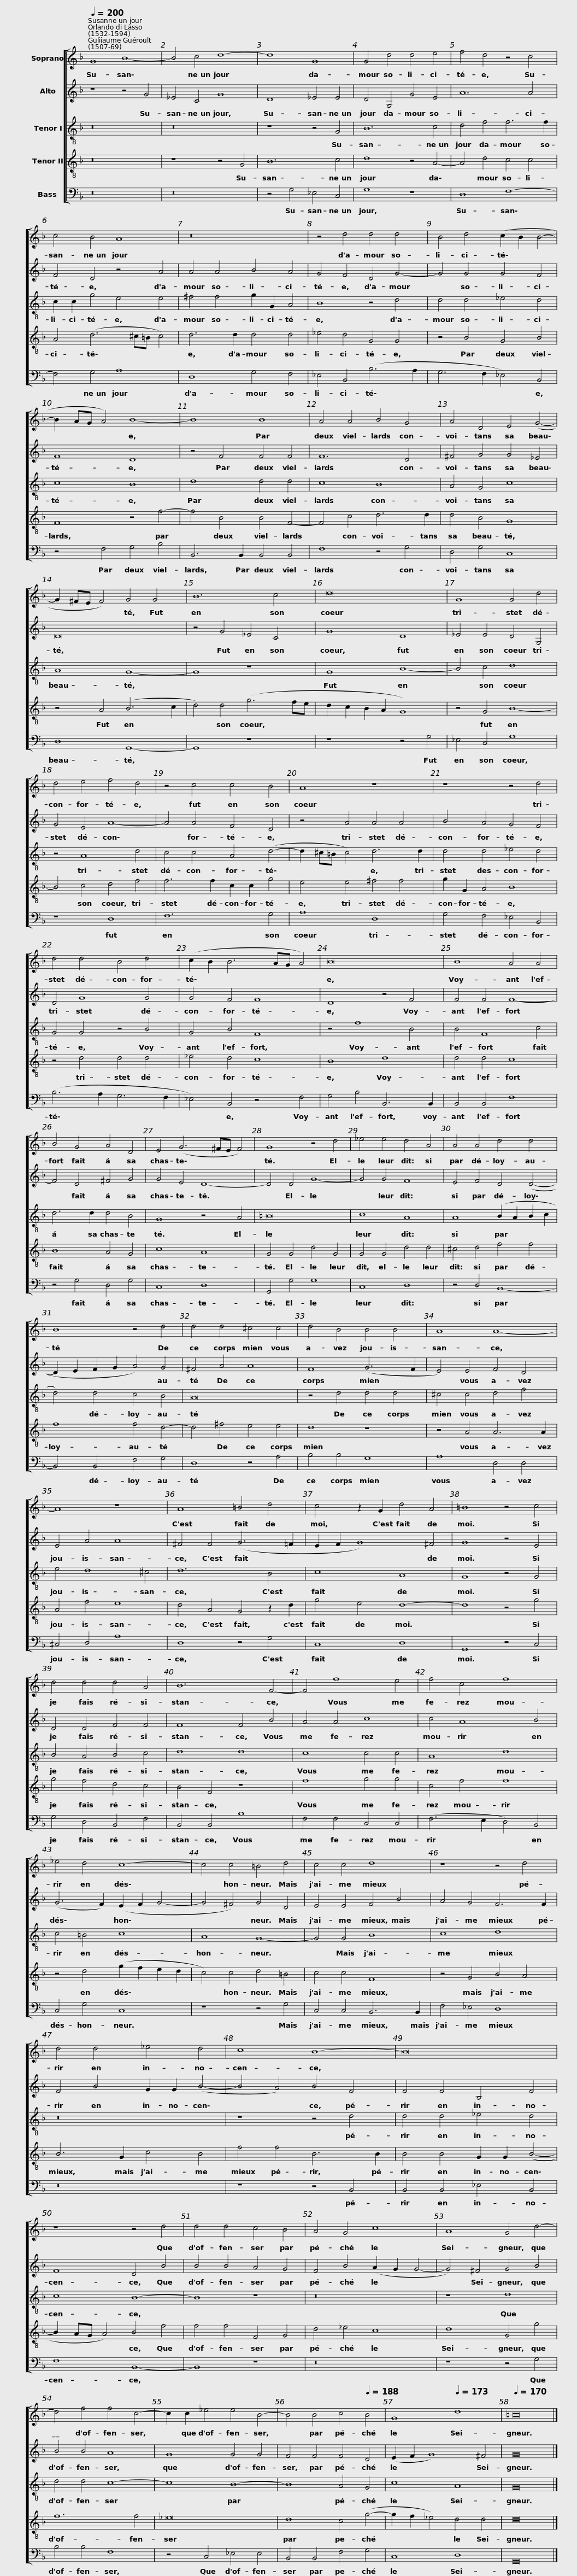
X:1
%%score [ 1 2 3 4 5 ]
L:1/8
Q:1/4=200
M:none
I:linebreak $
K:F
V:1 treble
V:2 treble
V:3 treble-8
V:4 treble-8
V:5 bass
V:1
 G8 B8- | B4 c4 d8- | d8 G8 | G4 d4 d4 e4 | f4 d4 z4 c4 |$ %5
 c4 B4 A8 | z16 | z4 d4 d4 d4 | B4 d4 (c2 B2 B4- |$ B2 AG A4) B8- |$ %10
 B8 B8 | A4 A4 B4 G4 | A4 D4 E4 (G4- | G2 ^FE F4) G4 G4 |$ B12 c4 |$ %15
 d16 | G8 G4 d4 | d4 e4 f4 d4 | z4 c4 c4 B4 |$ A8 z8 |$ %20
 z8 z4 d4 | d4 d4 B4 d4 | (c2 B2 B6 AG A4) | B16 | B8 A4 A4 |$ %25
 B4 G4 A4 D4 | E4 (G6 ^FE F4) | G8 z4 d4 | _e4 e4 d4 A4 |$ A4 A4 d4 d4 | %30
 B8 z4 d4 | d4 d4 ^c4 c4 | d4 B4 B4 B4 | A8 A8- |$ A8 z8 | %35
 A8 =B4 d4 | c4 z2 G2 d4 A4 | =B8 z4 c4 | d4 d4 d4 A4 |$ B12 F4- | %40
 F4 f8 e4 | f4 c4 f8 | _e4 d4 c8- | c4 c4 =B4 d4 |$ c4 c4 d8 | %45
 z8 z4 d4 | d4 d4 _e4 d4 | c8 B8- |$ B16 | z8 z4 d4 | %50
 d4 d4 c4 B4 | A4 G4 c8 | A8 G4 d4- |$ d4 f4 f4 c4- | c2 c2 _e4 e4 B4- | %55
 B4[Q:1/4=197] B4[Q:1/4=193] c4[Q:1/4=188] B4 |[Q:1/4=182] G8[Q:1/4=173] d8 |[Q:1/4=170] =B16 |] %58
V:2
 z8 z4 G4 | _E4 C4 G8 | D8 _E4 E4 | D4 G,4 G4 E4 | A12 A4 |$ %5
 F4 D4 z4 A4 | A4 A4 B4 A4 | G4 F4 D4 G4- | G4 G4 G4 F4 |$ F8 D8 |$ %10
 z4 F4 F4 F4 | F12 D4 | ^F4 G4 G4 _E4 | D16 |$ z4 G4 _E4 C4 |$ %15
 G8 D8 | _E4 E4 D4 G,4 | G4 E4 A8- | A4 A4 F4 D4 |$ z4 A4 A4 A4 |$ %20
 B4 A4 G4 F4 | D4 G8 G4 | G4 F4 F8 | D8 z4 F4 | F4 F4 F8- |$ %25
 F4 D4 ^F4 G4 | G4 E4 D8- | D4 D4 G8- | G4 G4 F8 |$ E4 F4 D4 (D4- | %30
 D2 E2 F2 G2 A4) G4 | ^F4 A4 A8 | F8 (G6 F2 | E4) E4 F4 D4 |$ E4 A4 A8 | %35
 ^F4 F4 (G6 =F2 | E2 F2 G8) ^F4 | G8 z4 E4 | D4 D4 F4 F4 |$ F8 F4 B4 | %40
 A4 A4 c8 | c4 A8 B4 | (G6 F2) (E2 F2 G4- | G4 ^F4) G4 D4 |$ E4 E4 F4 B4 | %45
 A4 G4 F6 F2 | F4 B4 G2 G2 (B4- | B4 A4) B4 F4 |$ F4 F4 B,4 F4 | F8 D4 B4 | %50
 B4 B4 A4 G4 | F4 B4 (A2 G2 G4- | G4) ^F4 G4 B4 |$ B4 B4 A8 | G8 G4 G4 | %55
 F4 F4 F4 D4 | (E2 F2 G8) ^F4 | G16 |] %58
V:3
 z16 | z16 | z8 z4 G4 | B12 c4 | d4 f4 f6 f2 |$ %5
 c2 c2 g4 e4 e4 | ^f4 f4 g2 G2 A4 | B8 z4 d4 | d4 d4 _e4 d4 |$ c8 B8 |$ %10
 d8 d4 d4 | c8 B8 | A4 G4 c8 | A8 G8- |$ G8 z8 |$ %15
 G8 B8- | B4 c4 d8 | z4 A8 d4 | c4 c4 A4 (d4- |$ d2 ^c=B c4) d6 d2 |$ %20
 d4 d4 _e4 d4 | G4 G4 z4 B4 | G4 B4 F8 | z4 f8 B4 | B4 F8 c4 |$ %25
 d6 d2 d4 B4 | G8 z4 A4 | =B16 | c8 A8 |$ A8 (B2 A2 B2 c2 | %30
 d4) d4 c4 B4 | A16 | z4 d4 d4 d4 | ^c4 c4 d4 f4 |$ e4 d8 ^c4 | %35
 d12 B4 | c8 A8 | G8 z4 G4 | B4 A4 B4 c4 |$ d8 d8 | %40
 c8 c4 c4 | A8 d8 | c4 =B4 c8 | A8 G8- |$ G4 G4 B8 | %45
 c8 d8 | z16 | z8 z4 d4 |$ d4 d4 _e4 d4 | c8 B8- | %50
 B8 z8 | z16 | z8 d8 |$ d4 d4 c8- | c8 B8- | %55
 B8 A4 G4 | c8 A8 | G16 |] %58
V:4
 z16 | z8 z4 G4 | B12 c4 | d8 z4 A4- | A4 d4 c4 c4 |$ %5
 A4 (d6 ^c=B c4) | d6 d2 d4 d4 | _e4 d4 G4 G4 | z4 B4 G4 B4 |$ F8 z4 f4- |$ %10
 f4 B4 B4 F4- | F4 c4 d6 d2 | d4 B4 G8 | z4 A4 (B6 c2 |$ d4) d4 (g6 fe |$ %15
 d2 c2 B2 A2 G8) | z4 G4 B8- | B4 c4 d4 f4 | f6 f2 c2 c2 g4 |$ e4 e4 ^f4 f4 |$ %20
 g2 G2 A4 B8 | z4 d4 d4 d4 | _e4 d4 c8 | B8 d8 | d4 d4 c8 |$ %25
 B8 A4 G4 | c8 A8 | G4 G4 d4 G4 | G4 G4 d4 d4 |$ ^c4 d4 f4 f4 | %30
 f8 f4 d4- | d4 ^f4 e4 e4 | d8 z8 | z4 A4 A6 A2 |$ A4 f4 e8 | %35
 d4 A4 G4 z2 d2 | g4 e4 d8- | d8 z4 g4 | g4 f4 d4 c4 |$ B4 F4 z8 | %40
 f8 g4 g4 | c4 f4 f8 | z4 d4 (g2 f2 e2 d2 | c4) c4 d4 =B4 |$ c4 c4 F8 | %45
 z4 G4 B4 A4 | B6 G2 c4 B4 | f4 f4 B6 B2 |$ B4 B4 G2 G2 (B4- | B2 AG A4) B4 f4 | %50
 f4 f4 F4 G4 | d4 _e4 c8 | d8 G4 g4 |$ f12 f4 | _e16 | %55
 d8 c4 (g4- | g2 f2 _e4) d4 d4 | d16 |] %58
V:5
 z16 | z16 | z4 G,4 _E,4 C,4 | G,8 z8 | D,8 F,8- |$ %5
 F,4 G,4 A,8 | D,8 G,4 F,4 | _E,4 B,,4 (B,6 A,2 | G,6 F,2 _E,4) B,,4 |$ z4 F,4 G,4 B,4 |$ %10
 B,,6 B,,2 B,,4 B,,4 | F,8 z4 G,4 | D,4 G,4 C,8 | D,8 G,,8- |$ G,,8 z8 |$ %15
 z8 z4 G,4 | _E,4 C,4 G,8 | z8 D,8 | F,12 G,4 |$ A,8 D,8 |$ %20
 G,4 F,4 _E,4 B,,4 | (B,6 A,2 G,6 F,2 | _E,4) B,,4 z4 F,4 | G,4 B,4 B,,6 B,,2 | B,,4 B,,4 F,8 |$ %25
 z4 G,4 D,4 G,4 | C,8 D,8 | G,,4 G,4 G,8 | C,8 D,8 |$ z4 D,4 B,,8- | %30
 B,,4 B,,4 F,4 G,4 | D,8 z4 A,4 | B,4 B,4 G,8 | A,8 D,4 D,4 |$ ^C,4 D,4 A,8 | %35
 D,8 z4 G,4 | C,8 D,8 | G,,8 z4 C,4 | G,4 D,4 B,,4 F,4 |$ B,,4 B,,4 B,8 | %40
 F,4 F,4 C,4 C,4 | (F,6 E,2 D,4) B,,4 | C,4 G,4 C,8 | z8 z4 G,4 |$ C,4 C,4 B,,6 B,,2 | %45
 F,4 _E,4 D,8 | z16 | z8 z4 B,,4 |$ B,,4 B,,4 _E,4 B,,4 | F,8 B,,8- | %50
 B,,8 z8 | z16 | z8 z4 G,4 |$ B,4 B,4 F,8 | z4 C,4 _E,4 E,4 | %55
 B,,4 B,,4 F,4 G,4 | C,8 D,8 | G,,16 |] %58
